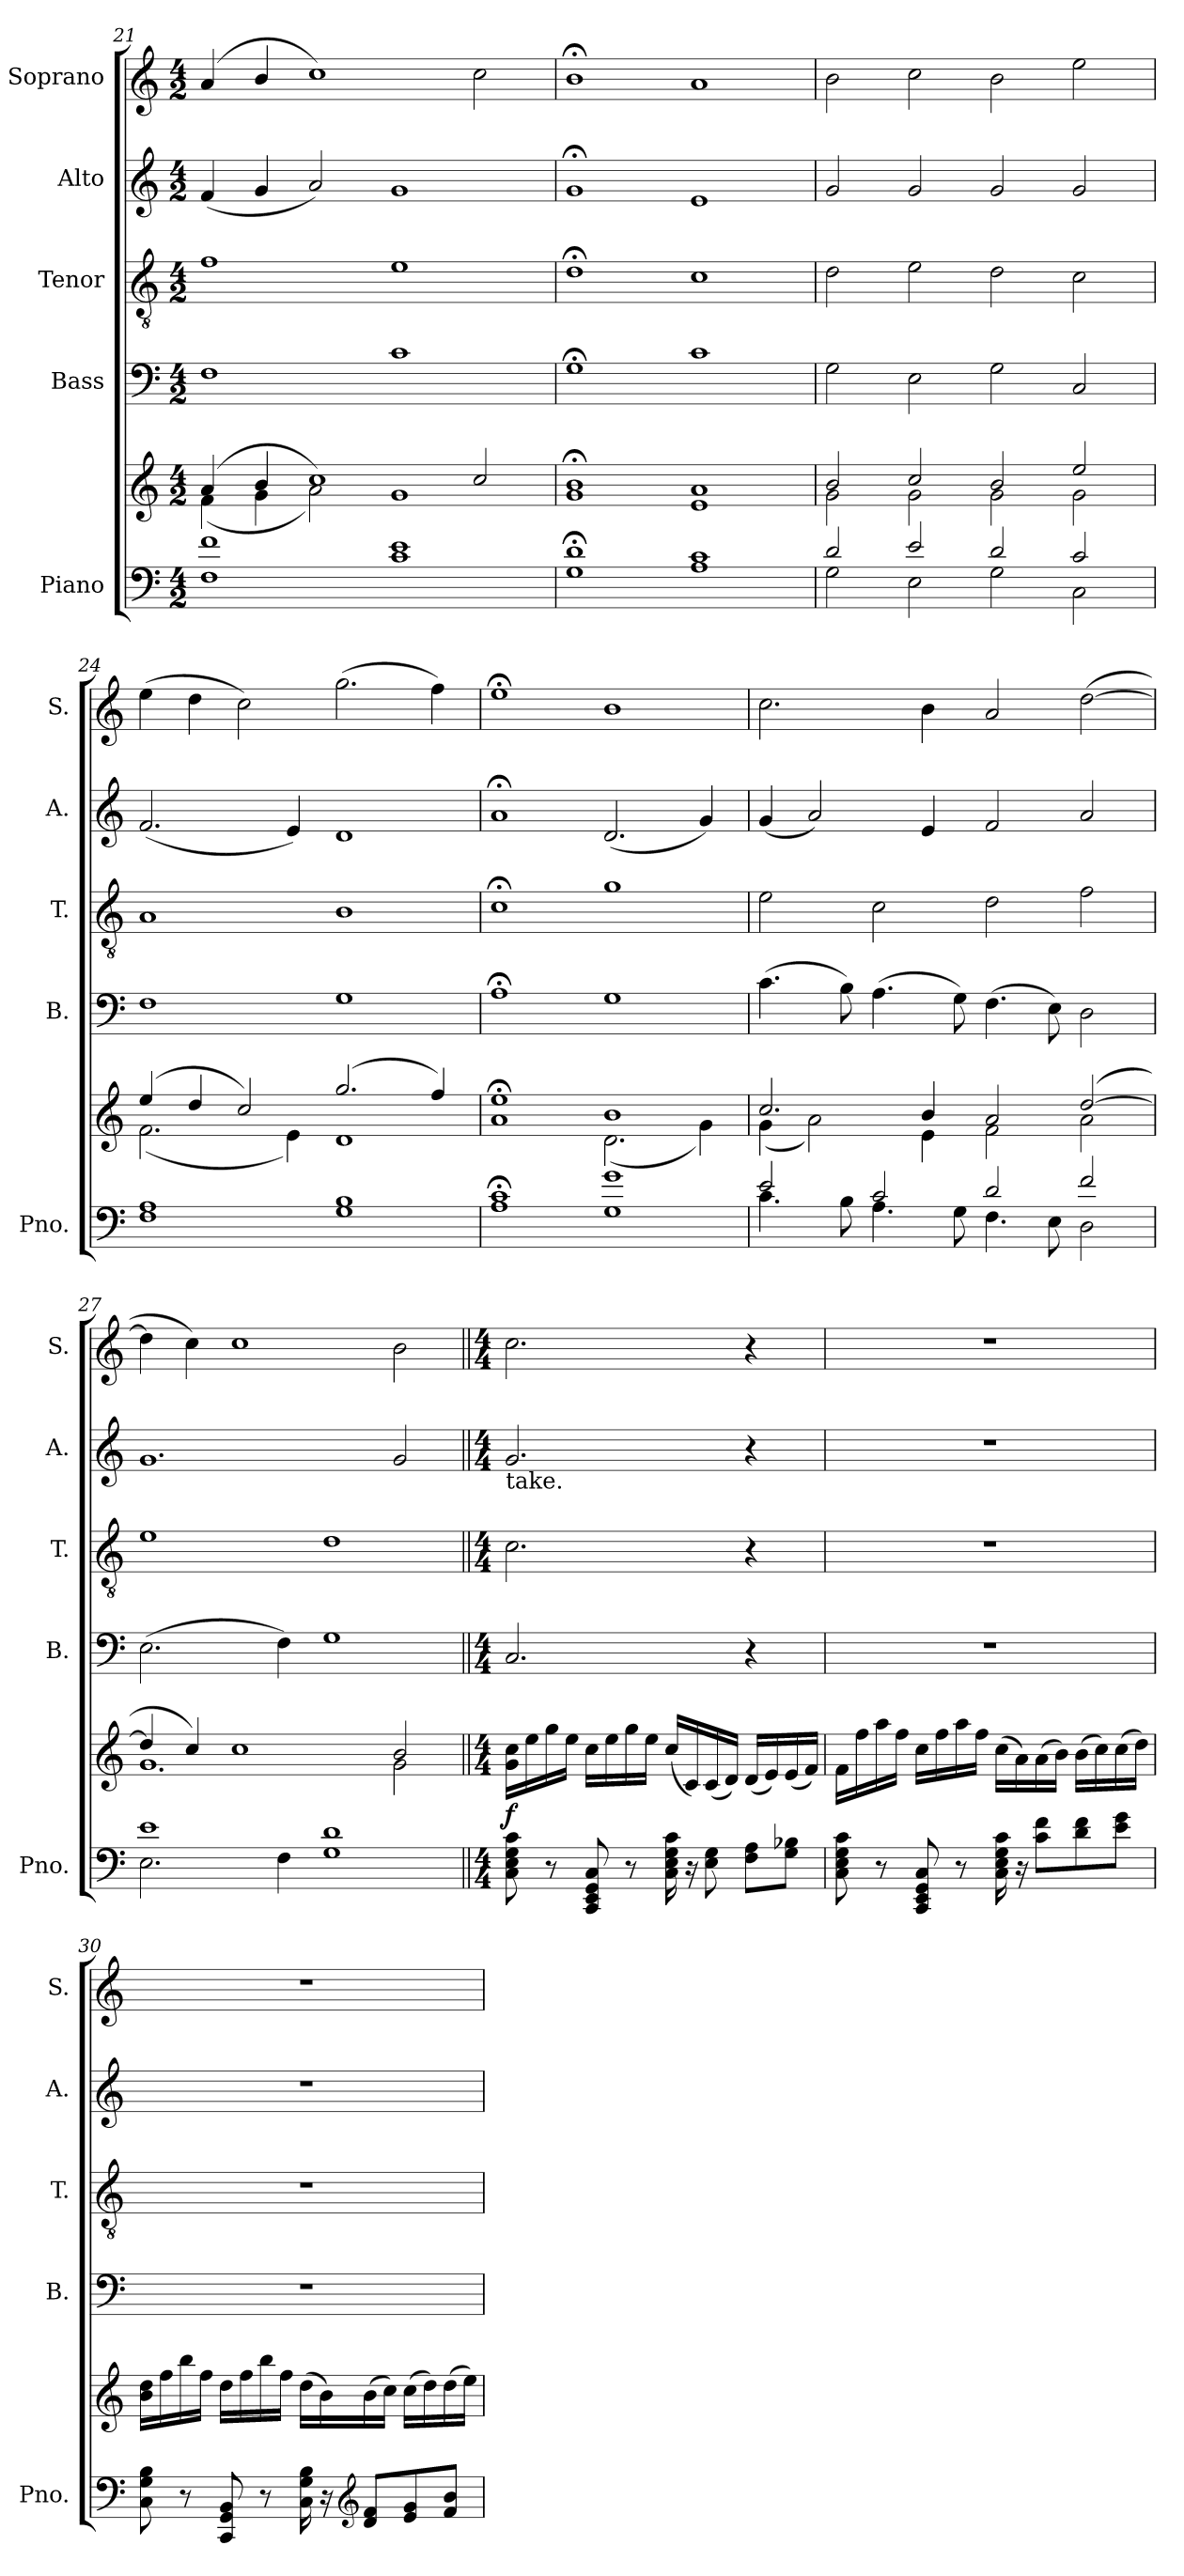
**kern	**kern	**dynam	**kern	**kern	**kern	**kern
*part5	*part5	*part5	*part4	*part3	*part2	*part1
*staff6	*staff5	*staff5/6	*staff4	*staff3	*staff2	*staff1
*I"Piano	*	*	*I"Bass	*I"Tenor	*I"Alto	*I"Soprano
*I'Pno.	*	*	*I'B.	*I'T.	*I'A.	*I'S.
*clefF4	*clefG2	*	*clefF4	*clefGv2	*clefG2	*clefG2
*k[]	*k[]	*	*k[]	*k[]	*k[]	*k[]
*M4/2	*M4/2	*	*M4/2	*M4/2	*M4/2	*M4/2
=21	=21	=21	=21	=21	=21	=21
*^	*^	*	*	*	*	*
1f	1F	(4a/	(4f\	.	1F	1f	(4f/	(4a/
.	.	4b/	4g\	.	.	.	4g/	4b/
.	.	1cc)	2a\)	.	.	.	2a/)	1cc)
1e	1c	.	1g	.	1c	1e	1g	.
.	.	2cc/	.	.	.	.	.	2cc\
=22	=22	=22	=22	=22	=22	=22	=22	=22
1d;<	1G	1b;<	1g	.	1G;<	1d;<	1g;<	1b;<
1c	1A	1a	1e	.	1c	1c	1e	1a
=23	=23	=23	=23	=23	=23	=23	=23	=23
2d/	2G\	2b/	2g\	.	2G\	2d\	2g/	2b\
2e/	2E\	2cc/	2g\	.	2E\	2e\	2g/	2cc\
2d/	2G\	2b/	2g\	.	2G\	2d\	2g/	2b\
2c/	2C\	2ee/	2g\	.	2C/	2c\	2g/	2ee\
=24	=24	=24	=24	=24	=24	=24	=24	=24
1A	1F	(4ee/	(2.f\	.	1F	1A	(2.f/	(4ee\
.	.	4dd/	.	.	.	.	.	4dd\
.	.	2cc/)	.	.	.	.	.	2cc\)
.	.	.	4e\)	.	.	.	4e/)	.
1B	1G	(2.gg/	1d	.	1G	1B	1d	(2.gg\
.	.	4ff/)	.	.	.	.	.	4ff\)
=25	=25	=25	=25	=25	=25	=25	=25	=25
1c;<	1A	1ee;<	1a	.	1A;<	1c;<	1a;<	1ee;<
1g	1G	1b	(2.d\	.	1G	1g	(2.d/	1b
.	.	.	4g\)	.	.	.	4g/)	.
=26	=26	=26	=26	=26	=26	=26	=26	=26
2e/	4.c\	2.cc/	(4g\	.	(4.c\	2e\	(4g/	2.cc\
.	.	.	2a\)	.	.	.	2a/)	.
.	8B\	.	.	.	8B\)	.	.	.
2c/	4.A\	.	.	.	(4.A\	2c\	.	.
.	.	4b/	4e\	.	.	.	4e/	4b\
.	8G\	.	.	.	8G\)	.	.	.
2d/	4.F\	2a/	2f\	.	(4.F\	2d\	2f/	2a/
.	8E\	.	.	.	8E\)	.	.	.
2f/	2D\	([2dd/	2a\	.	2D\	2f\	2a/	([2dd\
=27	=27	=27	=27	=27	=27	=27	=27	=27
1e	2.E\	4dd/]	1.g	.	(2.E\	1e	1.g	4dd\]
.	.	4cc/)	.	.	.	.	.	4cc\)
.	.	1cc	.	.	.	.	.	1cc
.	4F\	.	.	.	4F\)	.	.	.
1d	1G	.	.	.	1G	1d	.	.
.	.	2b/	2g\	.	.	.	2g/	2b\
*v	*v	*	*	*	*	*	*	*
*	*v	*v	*	*	*	*	*
!!LO:LB:g=z
=28||	=28||	=28||	=28||	=28||	=28||	=28||
*M4/4	*M4/4	*	*M4/4	*M4/4	*M4/4	*M4/4
*	*	*	*	*	*	*MM100
*	*^	*	*	*	*	*
!	!	!	!	!	!	!LO:TX:b:t=take.	!
!	!	!	!LO:DY:a=2	!	!	!	!
*	*v	*v	*	*	*	*	*
8C\ 8E\ 8G\ 8c\	16g\ 16cc\LL	f	2.C/	2.c\	2.g/	2.cc\
.	16ee\	.	.	.	.	.
8r	16gg\	.	.	.	.	.
.	16ee\JJ	.	.	.	.	.
8CC/ 8EE/ 8GG/ 8C/	16cc\LL	.	.	.	.	.
.	16ee\	.	.	.	.	.
8r	16gg\	.	.	.	.	.
.	16ee\JJ	.	.	.	.	.
16C\ 16E\ 16G\ 16c\	(16cc/LL	.	.	.	.	.
16r	16c/)	.	.	.	.	.
8E\ 8G\	(16c/	.	.	.	.	.
.	16d/JJ)	.	.	.	.	.
8F\ 8A\L	(16d/LL	.	4r	4r	4r	4r
.	16e/)	.	.	.	.	.
8G\ 8B-X\J	(16e/	.	.	.	.	.
.	16f/JJ)	.	.	.	.	.
=29	=29	=29	=29	=29	=29	=29
8C\ 8E\ 8G\ 8c\	16f\LL	.	1r	1r	1r	1r
.	16ff\	.	.	.	.	.
8r	16aa\	.	.	.	.	.
.	16ff\JJ	.	.	.	.	.
8CC/ 8EE/ 8GG/ 8C/	16cc\LL	.	.	.	.	.
.	16ff\	.	.	.	.	.
8r	16aa\	.	.	.	.	.
.	16ff\JJ	.	.	.	.	.
16C\ 16E\ 16G\ 16c\	(16cc\LL	.	.	.	.	.
16r	16a\)	.	.	.	.	.
8c\ 8f\L	(16a\	.	.	.	.	.
.	16b\JJ)	.	.	.	.	.
8d\ 8f\	(16b\LL	.	.	.	.	.
.	16cc\)	.	.	.	.	.
8e\ 8g\J	(16cc\	.	.	.	.	.
.	16dd\JJ)	.	.	.	.	.
=30	=30	=30	=30	=30	=30	=30
8C\ 8G\ 8B\	16b\ 16dd\LL	.	1r	1r	1r	1r
.	16ff\	.	.	.	.	.
8r	16bb\	.	.	.	.	.
.	16ff\JJ	.	.	.	.	.
8CC/ 8GG/ 8BB/	16dd\LL	.	.	.	.	.
.	16ff\	.	.	.	.	.
8r	16bb\	.	.	.	.	.
.	16ff\JJ	.	.	.	.	.
16C\ 16G\ 16B\	(16dd\LL	.	.	.	.	.
16r	16b\)	.	.	.	.	.
*clefG2	*	*	*	*	*	*
8d/ 8f/L	(16b\	.	.	.	.	.
.	16cc\JJ)	.	.	.	.	.
8e/ 8g/	(16cc\LL	.	.	.	.	.
.	16dd\)	.	.	.	.	.
8f/ 8b/J	(16dd\	.	.	.	.	.
.	16ee\JJ)	.	.	.	.	.
=	=	=	=	=	=	=
*-	*-	*-	*-	*-	*-	*-
